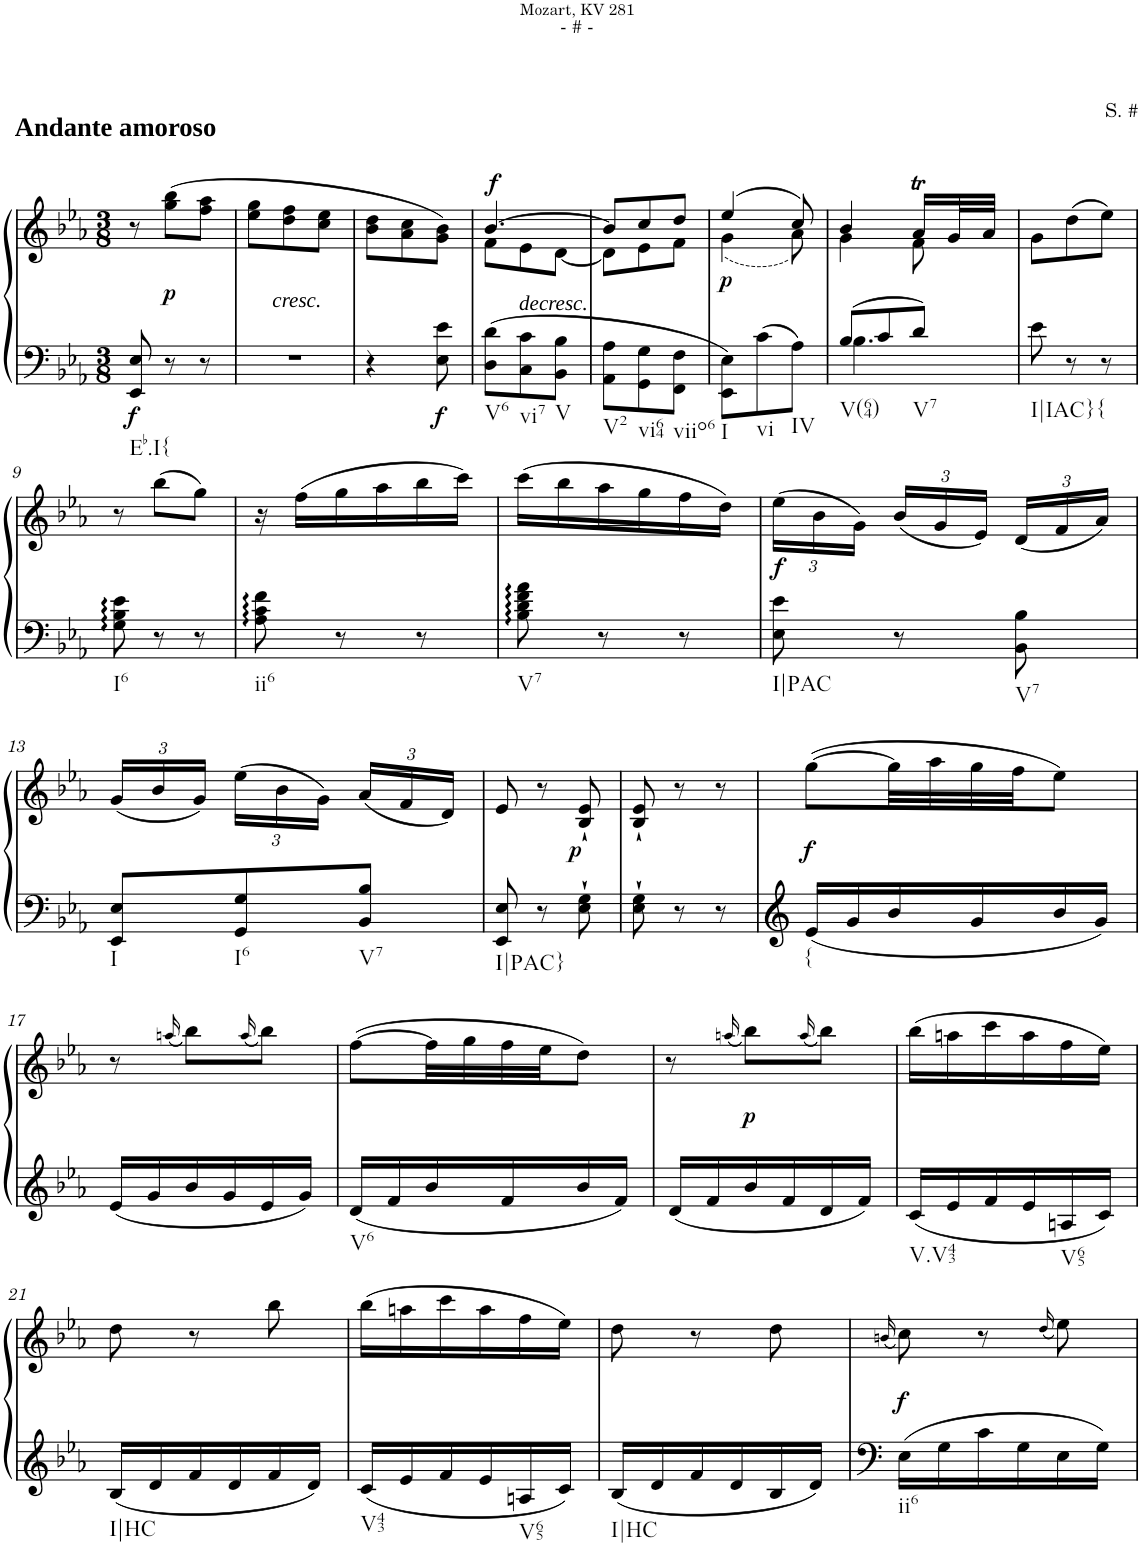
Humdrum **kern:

**kern	**kern	**dynam
*part1	*part1	*part1
*staff2	*staff1	*staff1/2
*I"Klavier linke Hand	*	*
*clefF4	*clefG2	*
*k[b-e-a-]	*k[b-e-a-]	*
*M3/8	*M3/8	*
=1	=1	=1
!	!LO:TX:a:B:t=Andante amoroso	!
!LO:TX:b:t=Eb.I{	!	!
!	!	!LO:DY:b=2
8EE-/ 8E-/	8r	f
!	!	!LO:DY:b
8r	(8gg\ 8bb-\L	p
8r	8ff\ 8aa-\J	.
=2	=2	=2
4.r	8ee-\ 8gg\L	.
!	!LO:TX:b:i:t=cresc.	!
.	8dd\ 8ff\	.
.	8cc\ 8ee-\J	.
=3	=3	=3
4r	8b-\ 8dd\L	.
.	8a-\ 8cc\	.
!	!	!LO:DY:b=2
8E-\ 8e-\	8g\ 8b-\J)	f
=4	=4	=4
*	*^	*
!LO:TX:b:t=V6	!	!	!
!	!	!	!LO:DY:a
8D\ 8d\L	[4.b-/	8f\L	f
!	!	!LO:TX:b:i:t=decresc.	!
!LO:TX:b:t=vi7	!	!	!
8C\ 8c\	.	8e-\	.
!LO:TX:b:t=V	!	!	!
8BB-\ 8B-\J	.	[8d\J	.
=5	=5	=5	=5
!LO:TX:b:t=V2	!	!	!
8AA-\ 8A-\L	8b-/L]	8d\L]	.
!LO:TX:b:t=vi64	!	!	!
8GG\ 8G\	8cc/	8e-\	.
!LO:TX:b:t=viio6	!	!	!
8FF\ 8F\J	8dd/J	8f\J	.
=6	=6	=6	=6
!LO:TX:b:t=I	!	!	!
!	!	!	!LO:DY:b
8EE-\ 8E-\L	(4ee-/	(4g\	p
!LO:TX:b:t=vi	!	!	!
8c\	.	.	.
!LO:TX:b:t=IV	!	!	!
8A-\J	8cc/)	8a-\)	.
=7	=7	=7	=7
*^	*	*	*
!LO:TX:b:t=V(64)	!	!	!	!
8B-/L	4.B-\	4b-/	4g\	.
8c/	.	.	.	.
!LO:TX:b:t=V7	!	!	!	!
8d/J	.	16a-T/LL	8f\	.
.	.	32g/L	.	.
.	.	32a-/JJJ	.	.
*v	*v	*	*	*
*	*v	*v	*
=8	=8	=8
!LO:TX:b:t=I|IAC}{	!	!
8e-\	8g\L	.
8r	(8dd\	.
8r	8ee-\J)	.
!!LO:LB:g=z
=9	=9	=9
!LO:TX:b:t=I6	!	!
8G\ 8B-\ 8e-\	8r	.
8r	(8bb-\L	.
8r	8gg\J)	.
=10	=10	=10
!LO:TX:b:t=ii6	!	!
8A-\ 8c\ 8f\	16r	.
.	(16ff\LL	.
8r	16gg\	.
.	16aa-\	.
8r	16bb-\	.
.	16ccc\JJ)	.
=11	=11	=11
!LO:TX:b:t=V7	!	!
8B-\ 8d\ 8f\ 8a-\	(16ccc\LL	.
.	16bb-\	.
8r	16aa-\	.
.	16gg\	.
8r	16ff\	.
.	16dd\JJ)	.
=12	=12	=12
*	*Xbrackettup	*
!LO:TX:b:t=I|PAC	!	!
!	!	!LO:DY:b
8E-\ 8e-\	(24ee-\LL	f
.	24b-\	.
.	24g\JJ)	.
8r	(24b-/LL	.
.	24g/	.
.	24e-/JJ)	.
!LO:TX:b:t=V7	!	!
8BB-\ 8B-\	(24d/LL	.
.	24f/	.
.	24a-/JJ)	.
!!LO:LB:g=z
=13	=13	=13
!LO:TX:b:t=I	!	!
8EE-/ 8E-/L	(24g/LL	.
.	24b-/	.
.	24g/JJ)	.
!LO:TX:b:t=I6	!	!
8GG/ 8G/	(24ee-\LL	.
.	24b-\	.
.	24g\JJ)	.
!LO:TX:b:t=V7	!	!
8BB-/ 8B-/J	(24a-/LL	.
.	24f/	.
.	24d/JJ)	.
=14	=14	=14
!LO:TX:b:t=I|PAC}	!	!
8EE-/ 8E-/	8e-/	.
8r	8r	.
!	!	!LO:DY:b
8E-\` 8G\`	8B-/` 8e-/`	p
=15	=15	=15
8E-\` 8G\`	8B-/` 8e-/`	.
8r	8r	.
8r	8r	.
=16	=16	=16
!LO:TX:b:t={	!	!
!	!	!LO:DY:b
16e-/LL	([8gg\L	f
16g/	.	.
16b-/	32gg\LL]	.
.	32aa-\	.
16g/	32gg\	.
.	32ff\JJ	.
16b-/	8ee-\J)	.
16g/JJ	.	.
!!LO:LB:g=z
=17	=17	=17
16e-/LL	8r	.
16g/	.	.
.	(16qaan/	.
16b-/	8bb-\L)	.
16g/	.	.
.	(16qaa/	.
16e-/	8bb-\J)	.
16g/JJ	.	.
=18	=18	=18
!LO:TX:b:t=V6	!	!
16d/LL	([8ff\L	.
16f/	.	.
16b-/	32ff\LL]	.
.	32gg\	.
16f/	32ff\	.
.	32ee-\JJ	.
16b-/	8dd\J)	.
16f/JJ	.	.
=19	=19	=19
16d/LL	8r	.
16f/	.	.
.	(16qaan/	.
!	!	!LO:DY:b
16b-/	8bb-\L)	p
16f/	.	.
.	(16qaa/	.
16d/	8bb-\J)	.
16f/JJ	.	.
=20	=20	=20
!LO:TX:b:t=V.V43	!	!
16c/LL	(16bb-\LL	.
16e-/	16aan\	.
16f/	16ccc\	.
16e-/	16aa\	.
!LO:TX:b:t=V65	!	!
16An/	16ff\	.
16c/JJ	16ee-\JJ)	.
!!LO:LB:g=z
=21	=21	=21
!LO:TX:b:t=I|HC	!	!
16B-/LL	8dd\	.
16d/	.	.
16f/	8r	.
16d/	.	.
16f/	8bb-\	.
16d/JJ	.	.
=22	=22	=22
!LO:TX:b:t=V43	!	!
16c/LL	(16bb-\LL	.
16e-/	16aan\	.
16f/	16ccc\	.
16e-/	16aa\	.
!LO:TX:b:t=V65	!	!
16An/	16ff\	.
16c/JJ	16ee-\JJ)	.
=23	=23	=23
!LO:TX:b:t=I|HC	!	!
16B-/LL	8dd\	.
16d/	.	.
16f/	8r	.
16d/	.	.
16B-/	8dd\	.
16d/JJ	.	.
=24	=24	=24
.	(16qbn/	.
!LO:TX:b:t=ii6	!	!
!	!	!LO:DY:b
16E-\LL	8cc\)	f
16G\	.	.
16c\	8r	.
16G\	.	.
.	(16qdd/	.
16E-\	8ee-\)	.
16G\JJ	.	.
=	=	=
*-	*-	*-
